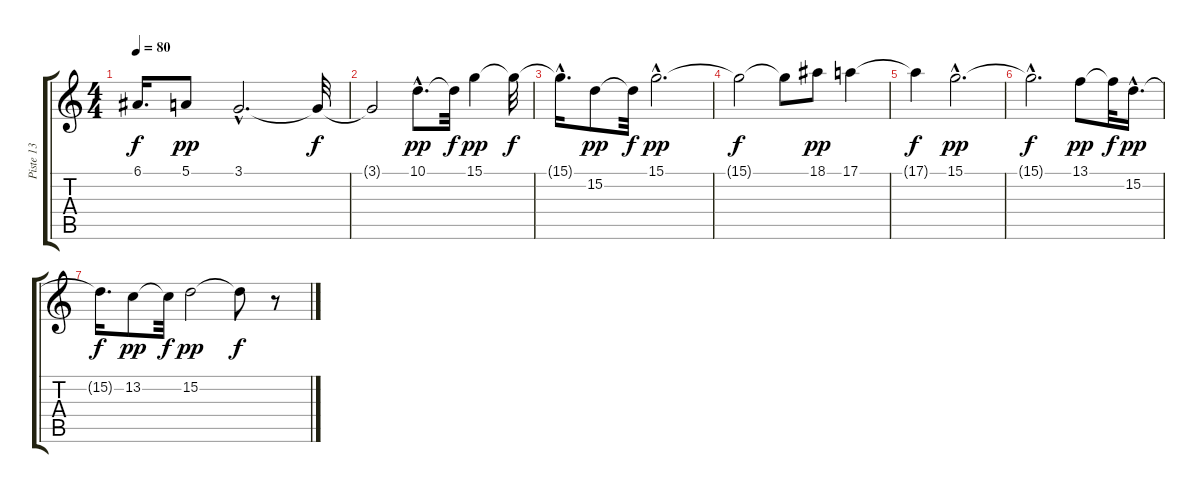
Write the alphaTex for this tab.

\track ("Piste 13" "Piste 13") {instrument englishhorn}
\staff {score tabs}
\tuning (E4 B3 G3 D3 A2 E2) {hide}
\ts (4 4)
\tempo 80
\clef g2
\ks c
6.1{t}.16{d dy f} 5.1.8{dy pp} 3.1{hac}.2{d} 3.1{t}.32{dy f} |
3.1{t}.2 10.1{hac}.8{d dy pp} 10.1{t}.32{dy f} 15.1.4{dy pp} 15.1{t}.32{dy f} |
15.1{hac t}.16{d} 15.2.8{dy pp} 15.2{t}.32{dy f} 15.1{hac}.2{d dy pp} |
15.1{t}.2{dy f} 15.1{t}.8 18.1.8{dy pp} 17.1.4 |
17.1{t}.4{dy f} 15.1{hac}.2{d dy pp} |
15.1{hac t}.2{d dy f} 13.1.8{dy pp} 13.1{t}.32{dy f} 15.2{hac}.16{d dy pp} |
15.2{t}.16{d dy f} 13.2.8{dy pp} 13.2{t}.32{dy f} 15.2.2{dy pp} 15.2{t}.8{dy f} r.8
